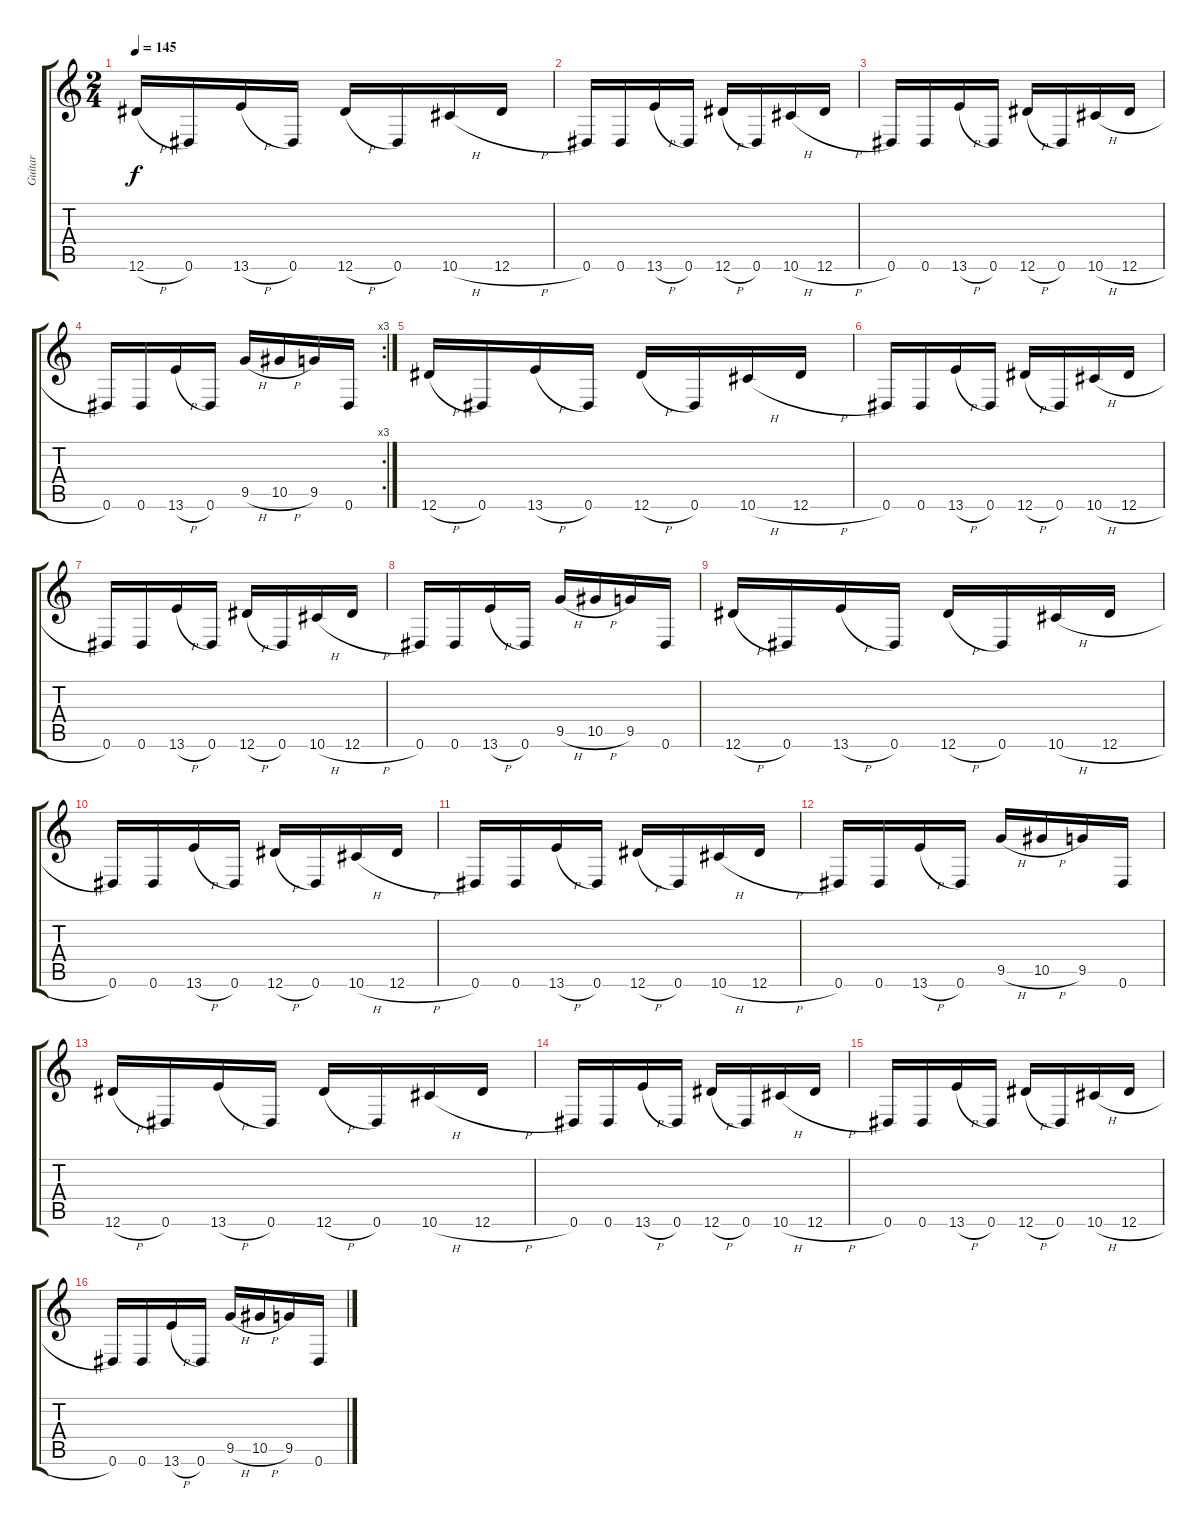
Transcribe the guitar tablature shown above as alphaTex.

\track ("Guitar" "Guitar") {instrument electricguitarclean}
\staff {score tabs}
\tuning (F4 C4 Ab3 Eb3 Bb2 Eb2) {hide}
\ts (2 4)
\tempo 145
\clef g2
\ks c
12.6{h}.16{dy f instrument electricguitarclean} 0.6.16 13.6{h}.16 0.6.16 12.6{h}.16 0.6.16 10.6{h}.16 12.6{h}.16 |
0.6.16 0.6.16 13.6{h}.16 0.6.16 12.6{h}.16 0.6.16 10.6{h}.16 12.6{h}.16 |
0.6.16 0.6.16 13.6{h}.16 0.6.16 12.6{h}.16 0.6.16 10.6{h}.16 12.6{h}.16 |
\rc 3
0.6.16 0.6.16 13.6{h}.16 0.6.16 9.5{h}.16 10.5{h}.16 9.5.16 0.6.16 |
12.6{h}.16 0.6.16 13.6{h}.16 0.6.16 12.6{h}.16 0.6.16 10.6{h}.16 12.6{h}.16 |
0.6.16 0.6.16 13.6{h}.16 0.6.16 12.6{h}.16 0.6.16 10.6{h}.16 12.6{h}.16 |
0.6.16 0.6.16 13.6{h}.16 0.6.16 12.6{h}.16 0.6.16 10.6{h}.16 12.6{h}.16 |
0.6.16 0.6.16 13.6{h}.16 0.6.16 9.5{h}.16 10.5{h}.16 9.5.16 0.6.16 |
12.6{h}.16 0.6.16 13.6{h}.16 0.6.16 12.6{h}.16 0.6.16 10.6{h}.16 12.6{h}.16 |
0.6.16 0.6.16 13.6{h}.16 0.6.16 12.6{h}.16 0.6.16 10.6{h}.16 12.6{h}.16 |
0.6.16 0.6.16 13.6{h}.16 0.6.16 12.6{h}.16 0.6.16 10.6{h}.16 12.6{h}.16 |
0.6.16 0.6.16 13.6{h}.16 0.6.16 9.5{h}.16 10.5{h}.16 9.5.16 0.6.16 |
12.6{h}.16 0.6.16 13.6{h}.16 0.6.16 12.6{h}.16 0.6.16 10.6{h}.16 12.6{h}.16 |
0.6.16 0.6.16 13.6{h}.16 0.6.16 12.6{h}.16 0.6.16 10.6{h}.16 12.6{h}.16 |
0.6.16 0.6.16 13.6{h}.16 0.6.16 12.6{h}.16 0.6.16 10.6{h}.16 12.6{h}.16 |
0.6.16 0.6.16 13.6{h}.16 0.6.16 9.5{h}.16 10.5{h}.16 9.5.16 0.6.16
